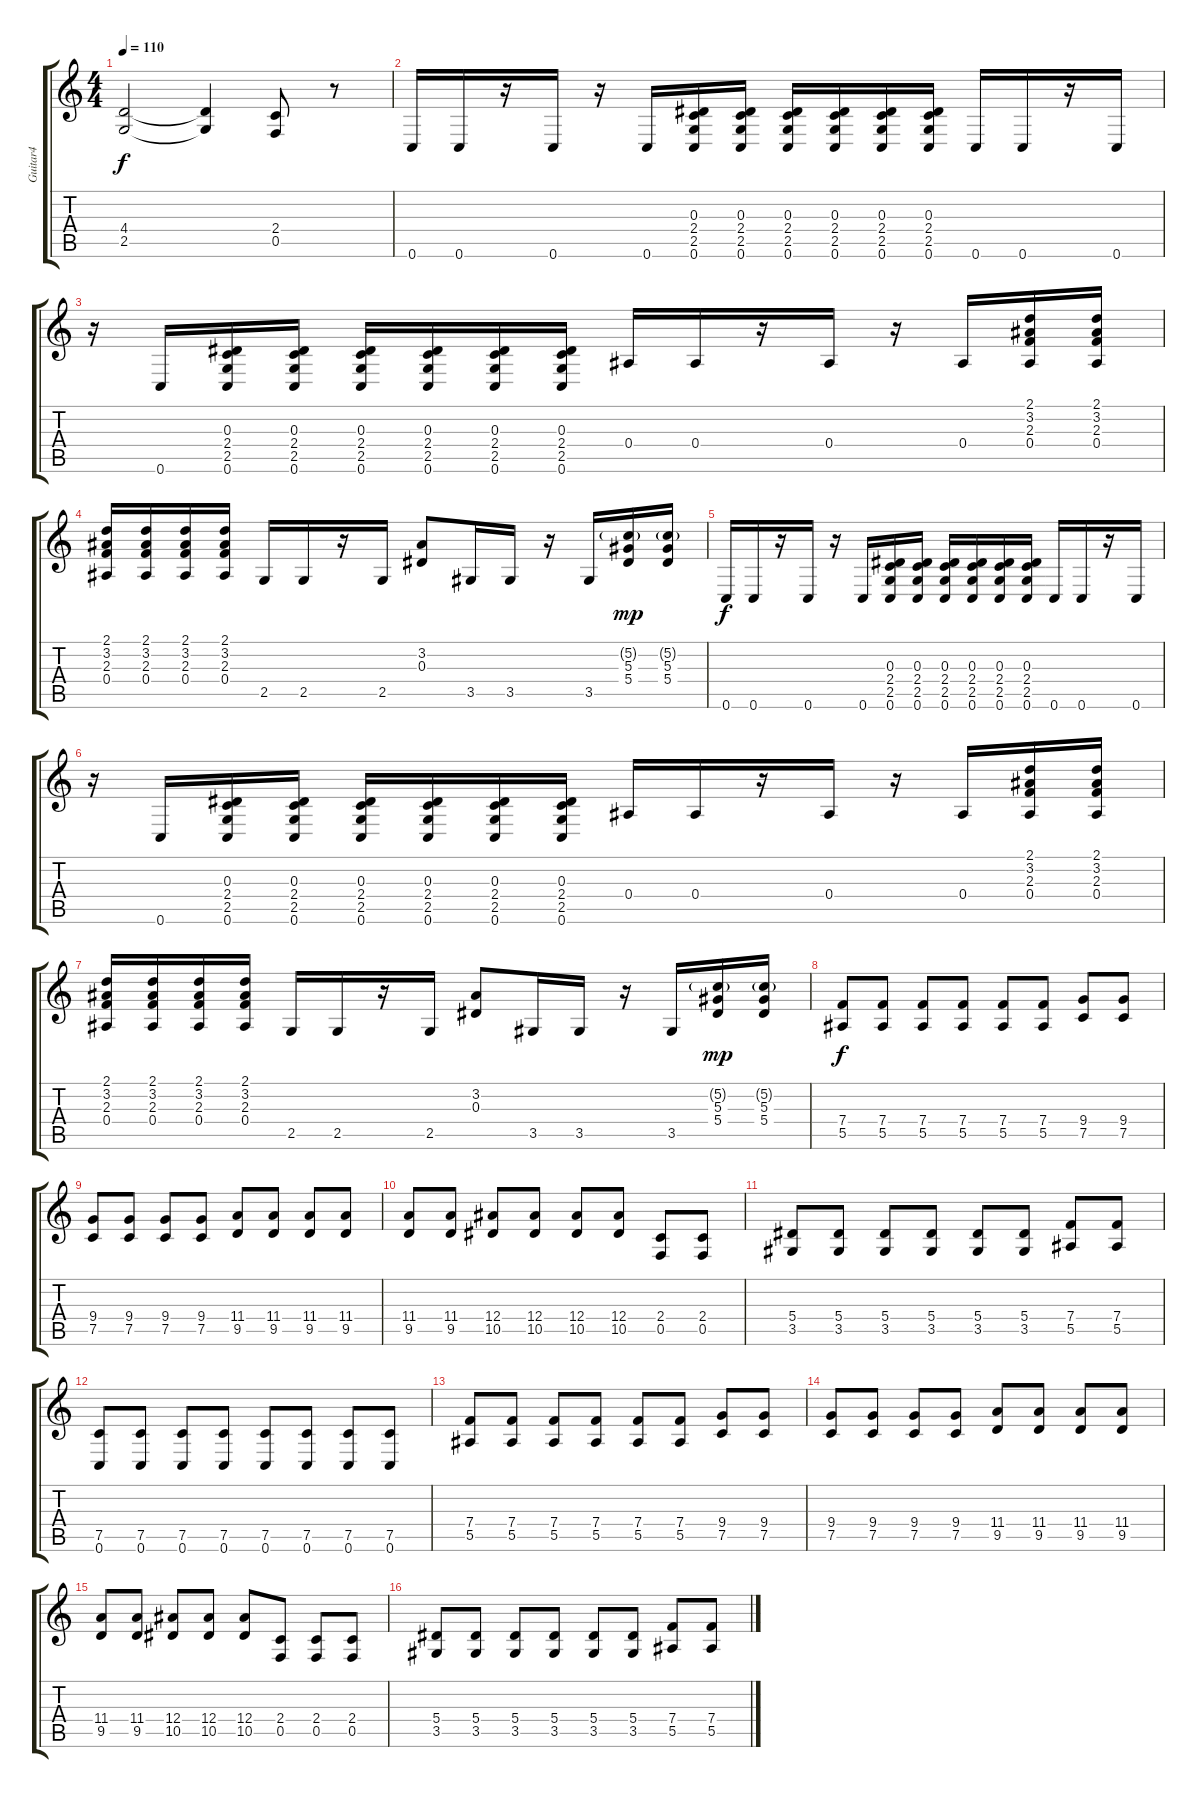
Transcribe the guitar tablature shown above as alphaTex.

\track ("Guitar4" "Guitar4") {instrument distortionguitar}
\staff {score tabs}
\tuning (C4 G3 Eb3 Bb2 F2 C2) {hide}
\ts (4 4)
\tempo 110
\clef g2
\ks c
(4.4 2.5).2{dy f} (4.4{t} 2.5{t}).4 (2.4 0.5).8 r.8 |
0.6.16 0.6.16 r.16 0.6.16 r.16 0.6.16 (0.3 2.4 2.5 0.6).16 (0.3 2.4 2.5 0.6).16 (0.3 2.4 2.5 0.6).16 (0.3 2.4 2.5 0.6).16 (0.3 2.4 2.5 0.6).16 (0.3 2.4 2.5 0.6).16 0.6.16 0.6.16 r.16 0.6.16 |
r.16 0.6.16 (0.3 2.4 2.5 0.6).16 (0.3 2.4 2.5 0.6).16 (0.3 2.4 2.5 0.6).16 (0.3 2.4 2.5 0.6).16 (0.3 2.4 2.5 0.6).16 (0.3 2.4 2.5 0.6).16 0.4.16 0.4.16 r.16 0.4.16 r.16 0.4.16 (2.1 3.2 2.3 0.4).16 (2.1 3.2 2.3 0.4).16 |
(2.1 3.2 2.3 0.4).16 (2.1 3.2 2.3 0.4).16 (2.1 3.2 2.3 0.4).16 (2.1 3.2 2.3 0.4).16 2.5.16 2.5.16 r.16 2.5.16 (3.2 0.3).8 3.5.16 3.5.16 r.16 3.5.16 (5.2{g} 5.3 5.4).16{dy mp} (5.2{g} 5.3 5.4).16 |
0.6.16{dy f} 0.6.16 r.16 0.6.16 r.16 0.6.16 (0.3 2.4 2.5 0.6).16 (0.3 2.4 2.5 0.6).16 (0.3 2.4 2.5 0.6).16 (0.3 2.4 2.5 0.6).16 (0.3 2.4 2.5 0.6).16 (0.3 2.4 2.5 0.6).16 0.6.16 0.6.16 r.16 0.6.16 |
r.16 0.6.16 (0.3 2.4 2.5 0.6).16 (0.3 2.4 2.5 0.6).16 (0.3 2.4 2.5 0.6).16 (0.3 2.4 2.5 0.6).16 (0.3 2.4 2.5 0.6).16 (0.3 2.4 2.5 0.6).16 0.4.16 0.4.16 r.16 0.4.16 r.16 0.4.16 (2.1 3.2 2.3 0.4).16 (2.1 3.2 2.3 0.4).16 |
(2.1 3.2 2.3 0.4).16 (2.1 3.2 2.3 0.4).16 (2.1 3.2 2.3 0.4).16 (2.1 3.2 2.3 0.4).16 2.5.16 2.5.16 r.16 2.5.16 (3.2 0.3).8 3.5.16 3.5.16 r.16 3.5.16 (5.2{g} 5.3 5.4).16{dy mp} (5.2{g} 5.3 5.4).16 |
(7.4 5.5).8{dy f} (7.4 5.5).8 (7.4 5.5).8 (7.4 5.5).8 (7.4 5.5).8 (7.4 5.5).8 (9.4 7.5).8 (9.4 7.5).8 |
(9.4 7.5).8 (9.4 7.5).8 (9.4 7.5).8 (9.4 7.5).8 (11.4 9.5).8 (11.4 9.5).8 (11.4 9.5).8 (11.4 9.5).8 |
(11.4 9.5).8 (11.4 9.5).8 (12.4 10.5).8 (12.4 10.5).8 (12.4 10.5).8 (12.4 10.5).8 (2.4 0.5).8 (2.4 0.5).8 |
(5.4 3.5).8 (5.4 3.5).8 (5.4 3.5).8 (5.4 3.5).8 (5.4 3.5).8 (5.4 3.5).8 (7.4 5.5).8 (7.4 5.5).8 |
(7.5 0.6).8 (7.5 0.6).8 (7.5 0.6).8 (7.5 0.6).8 (7.5 0.6).8 (7.5 0.6).8 (7.5 0.6).8 (7.5 0.6).8 |
(7.4 5.5).8 (7.4 5.5).8 (7.4 5.5).8 (7.4 5.5).8 (7.4 5.5).8 (7.4 5.5).8 (9.4 7.5).8 (9.4 7.5).8 |
(9.4 7.5).8 (9.4 7.5).8 (9.4 7.5).8 (9.4 7.5).8 (11.4 9.5).8 (11.4 9.5).8 (11.4 9.5).8 (11.4 9.5).8 |
(11.4 9.5).8 (11.4 9.5).8 (12.4 10.5).8 (12.4 10.5).8 (12.4 10.5).8 (2.4 0.5).8 (2.4 0.5).8 (2.4 0.5).8 |
(5.4 3.5).8 (5.4 3.5).8 (5.4 3.5).8 (5.4 3.5).8 (5.4 3.5).8 (5.4 3.5).8 (7.4 5.5).8 (7.4 5.5).8
